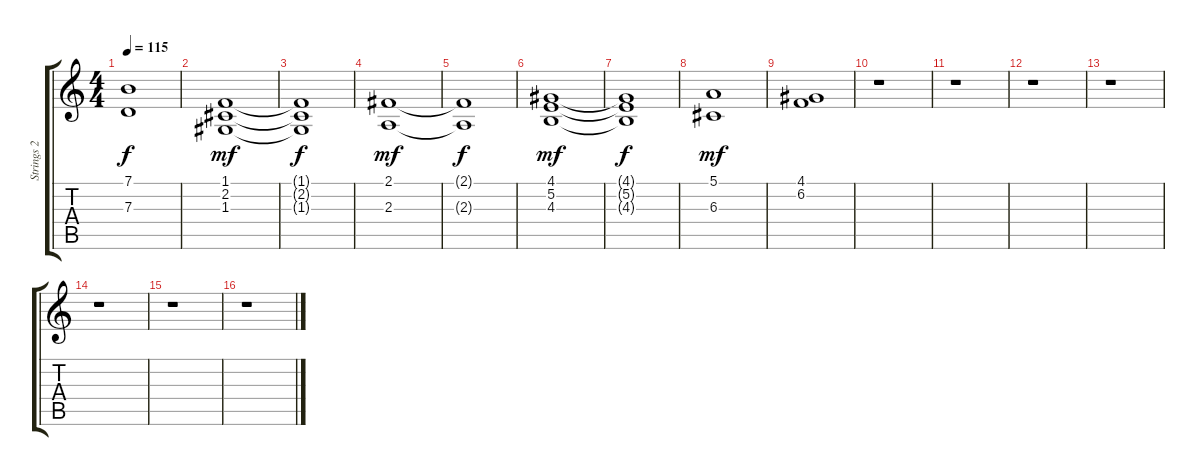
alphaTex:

\track ("Strings 2" "Strings 2") {instrument stringensemble2}
\staff {score tabs}
\tuning (E4 B3 G3 D3 A2 E2) {hide}
\ts (4 4)
\tempo 115
\clef g2
\ks c
(7.1{t} 7.3{t}).1{dy f} |
(1.1 2.2 1.3).1{dy mf} |
(1.1{t} 2.2{t} 1.3{t}).1{dy f} |
(2.1 2.3).1{dy mf} |
(2.1{t} 2.3{t}).1{dy f} |
(4.1 5.2 4.3).1{dy mf} |
(4.1{t} 5.2{t} 4.3{t}).1{dy f} |
(5.1 6.3).1{dy mf} |
(4.1 6.2).1 |
r.1 |
r.1 |
r.1 |
r.1 |
r.1 |
r.1 |
r.1
